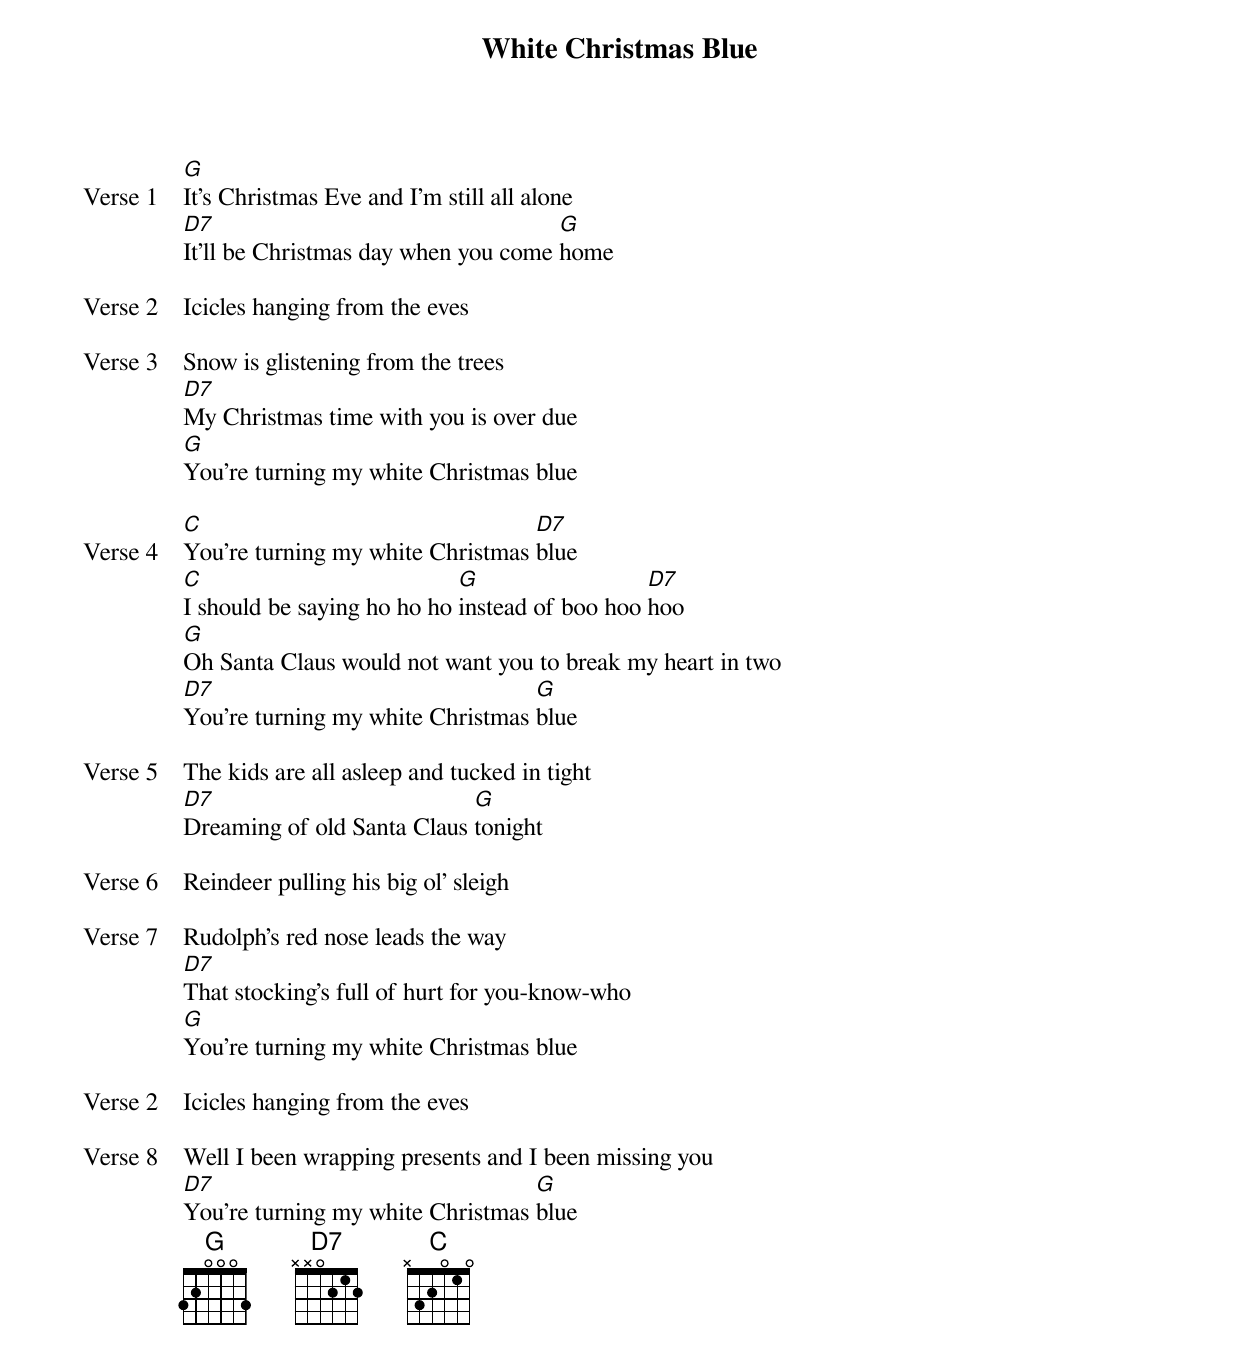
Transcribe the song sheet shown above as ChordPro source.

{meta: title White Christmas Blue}
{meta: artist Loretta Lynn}
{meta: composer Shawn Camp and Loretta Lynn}

{start_of_verse: Verse 1}
[G]It's Christmas Eve and I'm still all alone
[D7]It'll be Christmas day when you come [G]home
{end_of_verse}

{start_of_verse: Verse 2}
Icicles hanging from the eves
{end_of_verse}

{start_of_verse: Verse 3}
Snow is glistening from the trees
[D7]My Christmas time with you is over due
[G]You’re turning my white Christmas blue
{end_of_verse}

{start_of_verse: Verse 4}
[C]You’re turning my white Christmas [D7]blue
[C]I should be saying ho ho ho [G]instead of boo hoo [D7]hoo
[G]Oh Santa Claus would not want you to break my heart in two
[D7]You’re turning my white Christmas [G]blue
{end_of_verse}

{start_of_verse: Verse 5}
The kids are all asleep and tucked in tight
[D7]Dreaming of old Santa Claus [G]tonight
{end_of_verse}

{start_of_verse: Verse 6}
Reindeer pulling his big ol' sleigh
{end_of_verse}

{start_of_verse: Verse 7}
Rudolph's red nose leads the way
[D7]That stocking’s full of hurt for you-know-who
[G]You’re turning my white Christmas blue
{end_of_verse}

{start_of_verse: Verse 2}
Icicles hanging from the eves
{end_of_verse}

{start_of_verse: Verse 8}
Well I been wrapping presents and I been missing you
[D7]You’re turning my white Christmas [G]blue
{end_of_verse}
